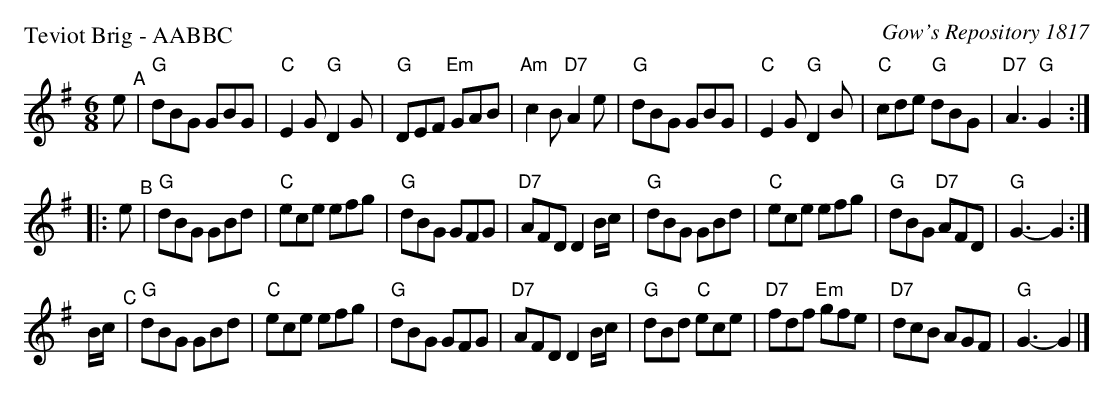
X:1
P: Teviot Brig - AABBC
O: Gow's Repository 1817
M: 6/8
L: 1/8
K: G
e "^A"\
| "G"dBG GBG | "C"E2G "G"D2G | "G"DEF "Em"GAB | "Am"c2B "D7"A2e \
| "G"dBG GBG | "C"E2G "G"D2B | "C"cde "G"dBG | "D7"A3 "G"G2 :|
|: e "^B"\
| "G"dBG GBd | "C"ece efg | "G"dBG GFG | "D7"AFD D2B/c/ \
| "G"dBG GBd | "C"ece efg | "G"dBG "D7"AFD | "G"G3- G2 :|
B/c/ "^C"\
| "G"dBG GBd | "C"ece efg | "G"dBG GFG | "D7"AFD D2B/c/ \
| "G"dBd "C"ece | "D7"fdf "Em"gfe | "D7"dcB AGF | "G"G3- G2 |]
